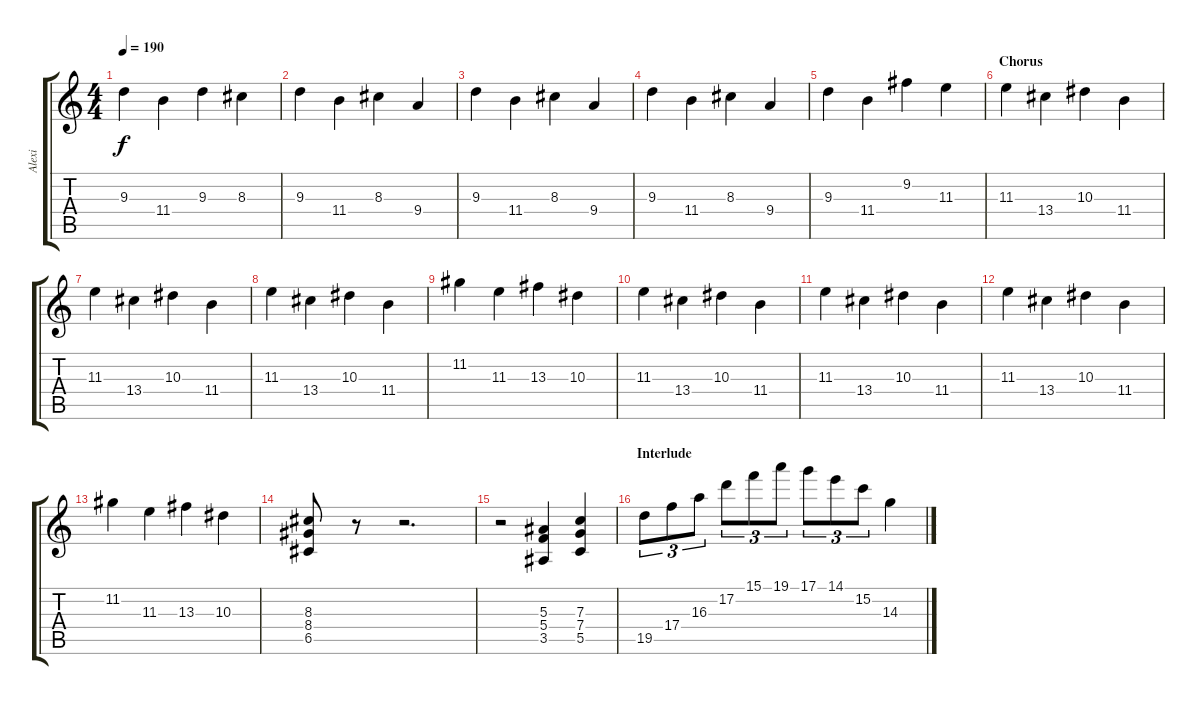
\track ("Alexi" "Alexi") {instrument distortionguitar}
\staff {score tabs}
\tuning (D4 A3 F3 C3 G2 D2) {hide}
\ts (4 4)
\tempo 190
\clef g2
\ks c
9.3.4{dy f} 11.4.4 9.3.4 8.3.4 |
9.3.4 11.4.4 8.3.4 9.4.4 |
9.3.4 11.4.4 8.3.4 9.4.4 |
9.3.4 11.4.4 8.3.4 9.4.4 |
9.3.4 11.4.4 9.2.4 11.3.4 |
\section ("" "Chorus")
11.3.4 13.4.4 10.3.4 11.4.4 |
11.3.4 13.4.4 10.3.4 11.4.4 |
11.3.4 13.4.4 10.3.4 11.4.4 |
11.2.4 11.3.4 13.3.4 10.3.4 |
11.3.4 13.4.4 10.3.4 11.4.4 |
11.3.4 13.4.4 10.3.4 11.4.4 |
11.3.4 13.4.4 10.3.4 11.4.4 |
11.2.4 11.3.4 13.3.4 10.3.4 |
(8.3 8.4 6.5).8 r.8 r.2{d} |
r.2 (5.3 5.4 3.5).4 (7.3 7.4 5.5).4 |
\section ("" "Interlude")
19.5.8{tu (3 2)} 17.4.8{tu (3 2)} 16.3.8{tu (3 2)} 17.2.8{tu (3 2)} 15.1.8{tu (3 2)} 19.1.8{tu (3 2)} 17.1.8{tu (3 2)} 14.1.8{tu (3 2)} 15.2.8{tu (3 2)} 14.3.4
